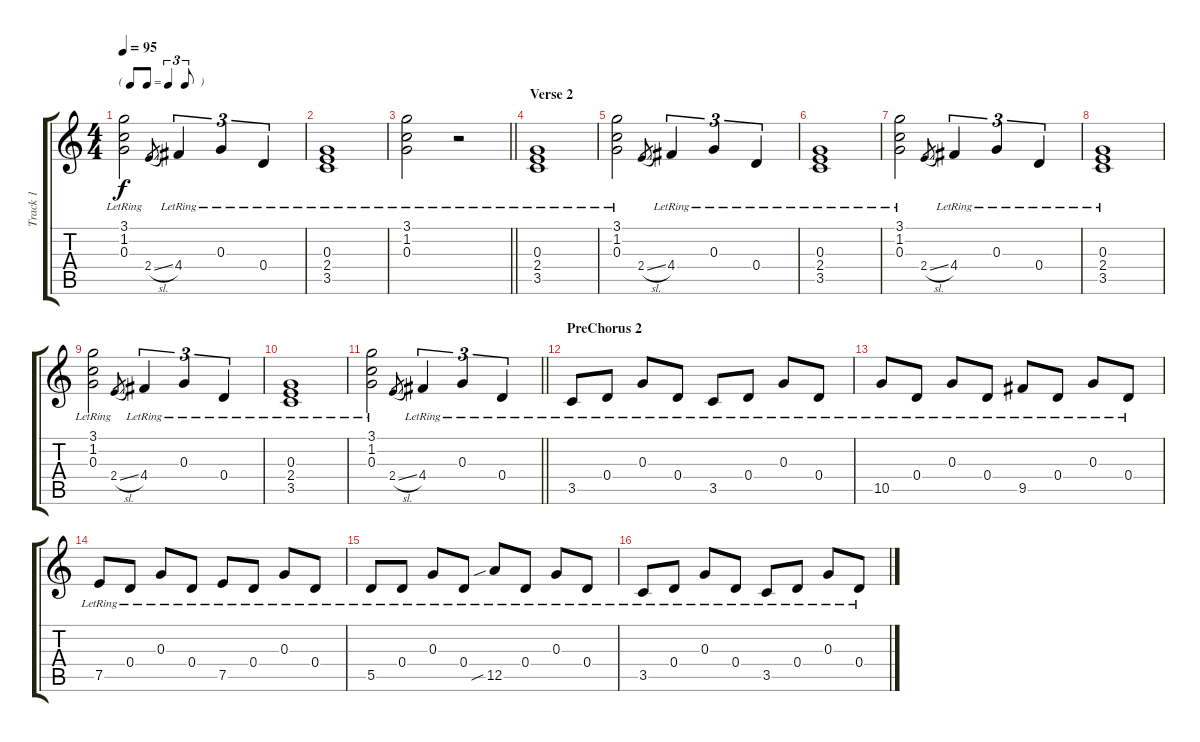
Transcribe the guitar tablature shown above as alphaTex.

\track ("Track 1" "Track 1") {instrument electricguitarclean}
\staff {score tabs}
\tuning (E4 B3 G3 D3 A2 E2) {hide}
\ts (4 4)
\tf triplet8th
\tempo 95
\clef g2
\ks c
(3.1{lr} 1.2{lr} 0.3{lr}).2{dy f} 2.4{sl}.8{gr} 4.4{lr}.4{tu (3 2)} 0.3{lr}.4{tu (3 2)} 0.4{lr}.4{tu (3 2)} |
(0.3{lr} 2.4{lr} 3.5{lr}).1 |
\barLineRight lightlight
(3.1{lr} 1.2{lr} 0.3{lr}).2 r.2 |
\section ("" "Verse 2")
(0.3{lr} 2.4{lr} 3.5{lr}).1 |
(3.1{lr} 1.2{lr} 0.3{lr}).2 2.4{sl}.8{gr} 4.4{lr}.4{tu (3 2)} 0.3{lr}.4{tu (3 2)} 0.4{lr}.4{tu (3 2)} |
(0.3{lr} 2.4{lr} 3.5{lr}).1 |
(3.1{lr} 1.2{lr} 0.3{lr}).2 2.4{sl}.8{gr} 4.4{lr}.4{tu (3 2)} 0.3{lr}.4{tu (3 2)} 0.4{lr}.4{tu (3 2)} |
(0.3{lr} 2.4{lr} 3.5{lr}).1 |
(3.1{lr} 1.2{lr} 0.3{lr}).2 2.4{sl}.8{gr} 4.4{lr}.4{tu (3 2)} 0.3{lr}.4{tu (3 2)} 0.4{lr}.4{tu (3 2)} |
(0.3{lr} 2.4{lr} 3.5{lr}).1 |
\barLineRight lightlight
(3.1{lr} 1.2{lr} 0.3{lr}).2 2.4{sl}.8{gr} 4.4{lr}.4{tu (3 2)} 0.3{lr}.4{tu (3 2)} 0.4{lr}.4{tu (3 2)} |
\section ("" "PreChorus 2")
3.5{lr}.8 0.4{lr}.8 0.3{lr}.8 0.4{lr}.8 3.5{lr}.8 0.4{lr}.8 0.3{lr}.8 0.4{lr}.8 |
10.5{lr}.8 0.4{lr}.8 0.3{lr}.8 0.4{lr}.8 9.5{lr}.8 0.4{lr}.8 0.3{lr}.8 0.4{lr}.8 |
7.5{lr}.8 0.4{lr}.8 0.3{lr}.8 0.4{lr}.8 7.5{lr}.8 0.4{lr}.8 0.3{lr}.8 0.4{lr}.8 |
5.5{lr}.8 0.4{lr}.8 0.3{lr}.8 0.4{lr}.8 12.5{sib lr}.8 0.4{lr}.8 0.3{lr}.8 0.4{lr}.8 |
3.5{lr}.8 0.4{lr}.8 0.3{lr}.8 0.4{lr}.8 3.5{lr}.8 0.4{lr}.8 0.3{lr}.8 0.4{lr}.8
